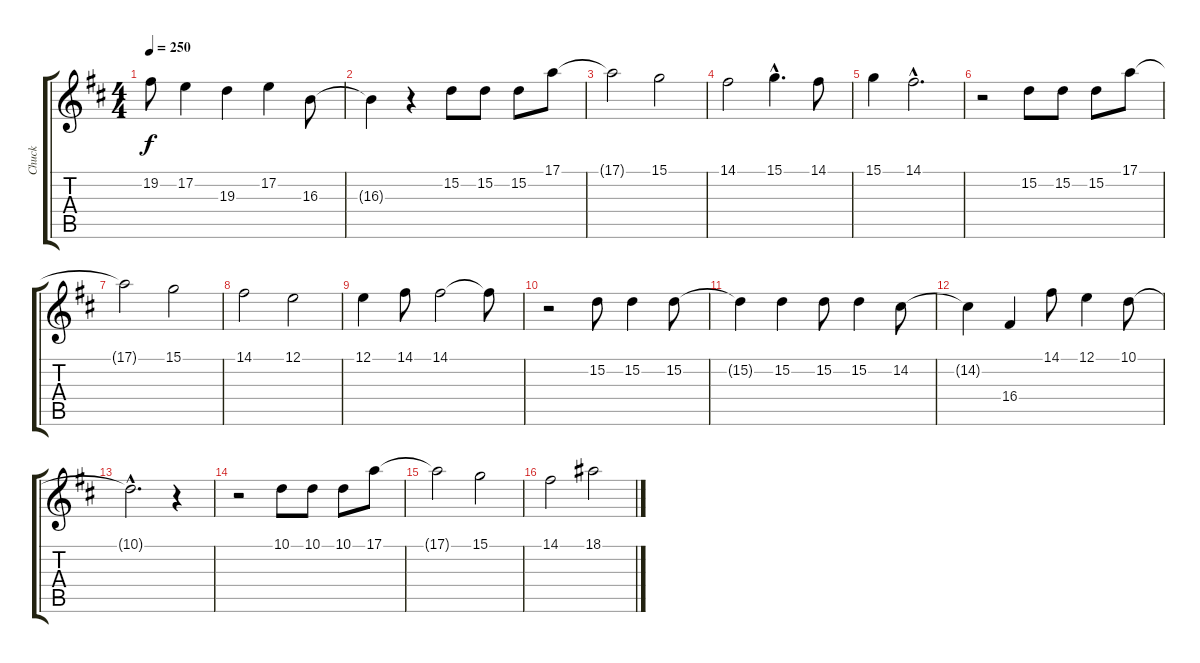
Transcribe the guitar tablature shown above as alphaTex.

\track ("Chuck" "Chuck") {instrument violin}
\staff {score tabs}
\tuning (E4 B3 G3 D3 A2 E2) {hide}
\ts (4 4)
\tempo 250
\clef g2
\ks d
19.2.8{dy f} 17.2.4 19.3.4 17.2.4 16.3.8 |
16.3{t}.4 r.4 15.2.8 15.2.8 15.2.8 17.1.8 |
17.1{t}.2 15.1.2 |
14.1.2 15.1{hac}.4{d} 14.1.8 |
15.1.4 14.1{hac}.2{d} |
r.2 15.2.8 15.2.8 15.2.8 17.1.8 |
17.1{t}.2 15.1.2 |
14.1.2 12.1.2 |
12.1.4 14.1.8 14.1.2 14.1{t}.8 |
r.2 15.2.8 15.2.4 15.2.8 |
15.2{t}.4 15.2.4 15.2.8 15.2.4 14.2.8 |
14.2{t}.4 16.4.4 14.1.8 12.1.4 10.1.8 |
10.1{hac t}.2{d} r.4 |
r.2 10.1.8 10.1.8 10.1.8 17.1.8 |
17.1{t}.2 15.1.2 |
14.1.2 18.1.2
